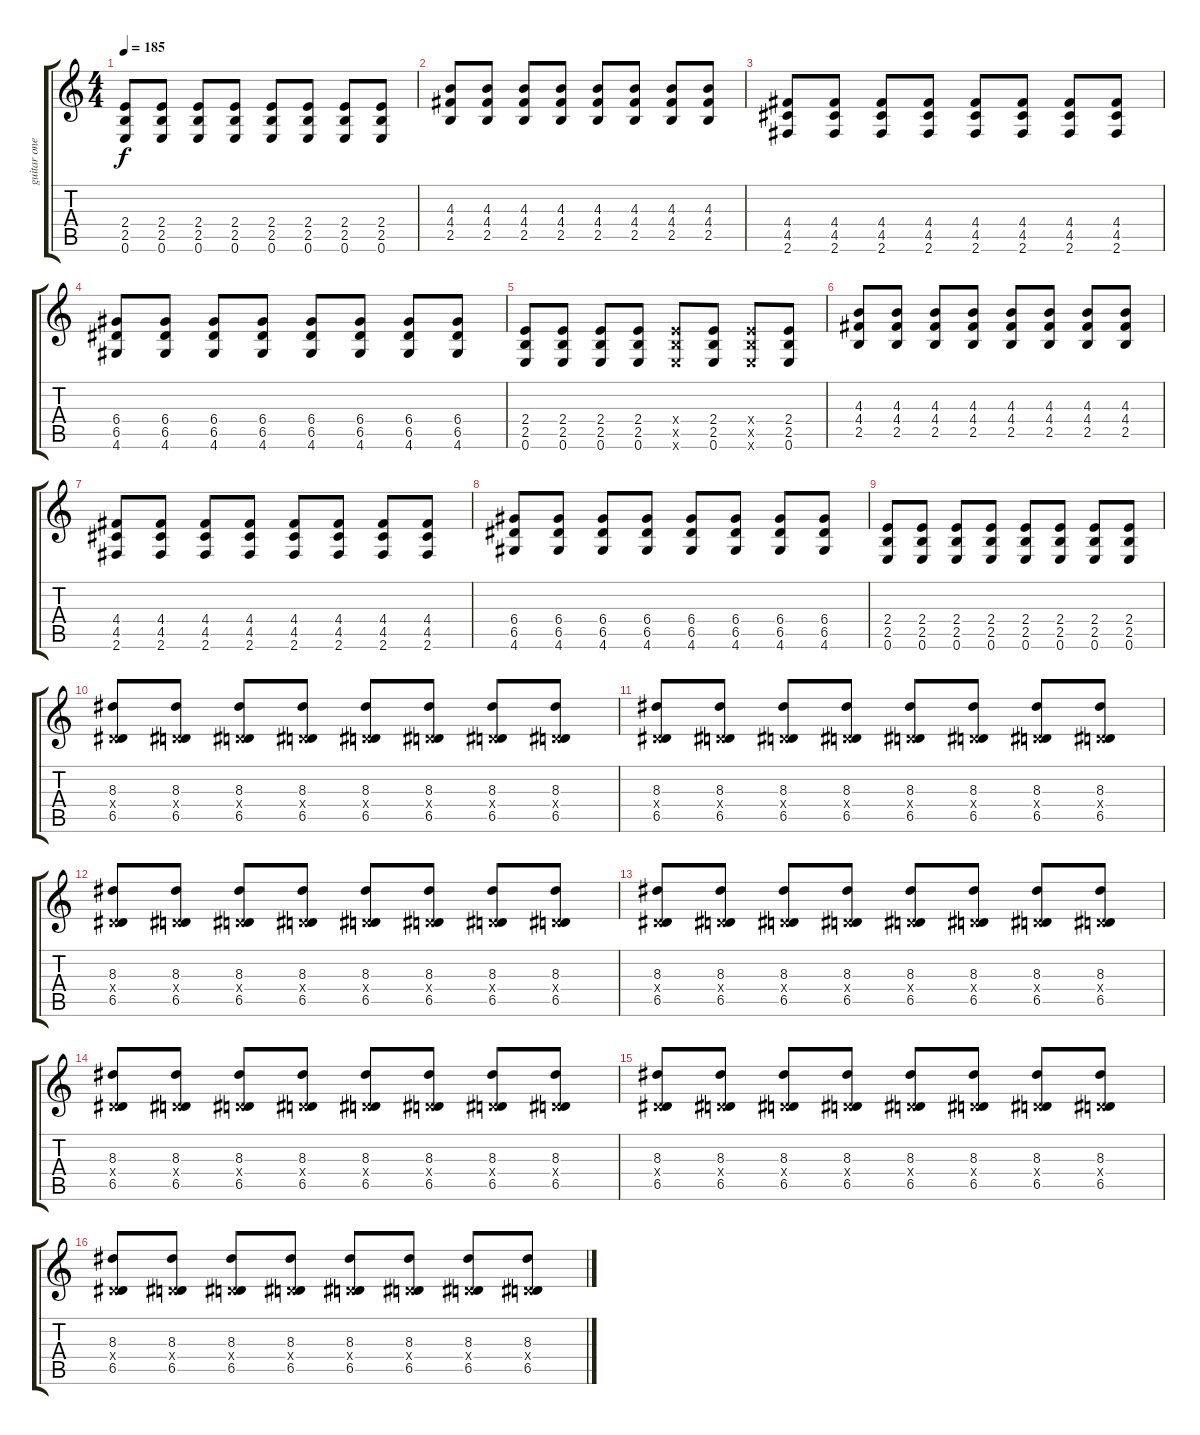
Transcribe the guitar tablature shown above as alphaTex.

\track ("guitar one" "guitar one") {instrument overdrivenguitar}
\staff {score tabs}
\tuning (E4 B3 G3 D3 A2 E2) {hide}
\ts (4 4)
\tempo 185
\clef g2
\ks c
(2.4 2.5 0.6).8{dy f} (2.4 2.5 0.6).8 (2.4 2.5 0.6).8 (2.4 2.5 0.6).8 (2.4 2.5 0.6).8 (2.4 2.5 0.6).8 (2.4 2.5 0.6).8 (2.4 2.5 0.6).8 |
(4.3 4.4 2.5).8{instrument distortionguitar} (4.3 4.4 2.5).8 (4.3 4.4 2.5).8 (4.3 4.4 2.5).8 (4.3 4.4 2.5).8 (4.3 4.4 2.5).8 (4.3 4.4 2.5).8 (4.3 4.4 2.5).8 |
(4.4 4.5 2.6).8 (4.4 4.5 2.6).8 (4.4 4.5 2.6).8 (4.4 4.5 2.6).8 (4.4 4.5 2.6).8 (4.4 4.5 2.6).8 (4.4 4.5 2.6).8 (4.4 4.5 2.6).8 |
(6.4 6.5 4.6).8 (6.4 6.5 4.6).8 (6.4 6.5 4.6).8 (6.4 6.5 4.6).8 (6.4 6.5 4.6).8 (6.4 6.5 4.6).8 (6.4 6.5 4.6).8 (6.4 6.5 4.6).8 |
(2.4 2.5 0.6).8 (2.4 2.5 0.6).8 (2.4 2.5 0.6).8 (2.4 2.5 0.6).8 (2.4{x} 2.5{x} 0.6{x}).8 (2.4 2.5 0.6).8 (2.4{x} 2.5{x} 0.6{x}).8 (2.4 2.5 0.6).8 |
(4.3 4.4 2.5).8{instrument distortionguitar} (4.3 4.4 2.5).8 (4.3 4.4 2.5).8 (4.3 4.4 2.5).8 (4.3 4.4 2.5).8 (4.3 4.4 2.5).8 (4.3 4.4 2.5).8 (4.3 4.4 2.5).8 |
(4.4 4.5 2.6).8 (4.4 4.5 2.6).8 (4.4 4.5 2.6).8 (4.4 4.5 2.6).8 (4.4 4.5 2.6).8 (4.4 4.5 2.6).8 (4.4 4.5 2.6).8 (4.4 4.5 2.6).8 |
(6.4 6.5 4.6).8 (6.4 6.5 4.6).8 (6.4 6.5 4.6).8 (6.4 6.5 4.6).8 (6.4 6.5 4.6).8 (6.4 6.5 4.6).8 (6.4 6.5 4.6).8 (6.4 6.5 4.6).8 |
(2.4 2.5 0.6).8 (2.4 2.5 0.6).8 (2.4 2.5 0.6).8 (2.4 2.5 0.6).8 (2.4 2.5 0.6).8 (2.4 2.5 0.6).8 (2.4 2.5 0.6).8 (2.4 2.5 0.6).8 |
(8.3 0.4{x} 6.5).8 (8.3 0.4{x} 6.5).8 (8.3 0.4{x} 6.5).8 (8.3 0.4{x} 6.5).8 (8.3 0.4{x} 6.5).8 (8.3 0.4{x} 6.5).8 (8.3 0.4{x} 6.5).8 (8.3 0.4{x} 6.5).8 |
(8.3 0.4{x} 6.5).8 (8.3 0.4{x} 6.5).8 (8.3 0.4{x} 6.5).8 (8.3 0.4{x} 6.5).8 (8.3 0.4{x} 6.5).8 (8.3 0.4{x} 6.5).8 (8.3 0.4{x} 6.5).8 (8.3 0.4{x} 6.5).8 |
(8.3 0.4{x} 6.5).8 (8.3 0.4{x} 6.5).8 (8.3 0.4{x} 6.5).8 (8.3 0.4{x} 6.5).8 (8.3 0.4{x} 6.5).8 (8.3 0.4{x} 6.5).8 (8.3 0.4{x} 6.5).8 (8.3 0.4{x} 6.5).8 |
(8.3 0.4{x} 6.5).8 (8.3 0.4{x} 6.5).8 (8.3 0.4{x} 6.5).8 (8.3 0.4{x} 6.5).8 (8.3 0.4{x} 6.5).8 (8.3 0.4{x} 6.5).8 (8.3 0.4{x} 6.5).8 (8.3 0.4{x} 6.5).8 |
(8.3 0.4{x} 6.5).8 (8.3 0.4{x} 6.5).8 (8.3 0.4{x} 6.5).8 (8.3 0.4{x} 6.5).8 (8.3 0.4{x} 6.5).8 (8.3 0.4{x} 6.5).8 (8.3 0.4{x} 6.5).8 (8.3 0.4{x} 6.5).8 |
(8.3 0.4{x} 6.5).8 (8.3 0.4{x} 6.5).8 (8.3 0.4{x} 6.5).8 (8.3 0.4{x} 6.5).8 (8.3 0.4{x} 6.5).8 (8.3 0.4{x} 6.5).8 (8.3 0.4{x} 6.5).8 (8.3 0.4{x} 6.5).8 |
(8.3 0.4{x} 6.5).8 (8.3 0.4{x} 6.5).8 (8.3 0.4{x} 6.5).8 (8.3 0.4{x} 6.5).8 (8.3 0.4{x} 6.5).8 (8.3 0.4{x} 6.5).8 (8.3 0.4{x} 6.5).8 (8.3 0.4{x} 6.5).8
